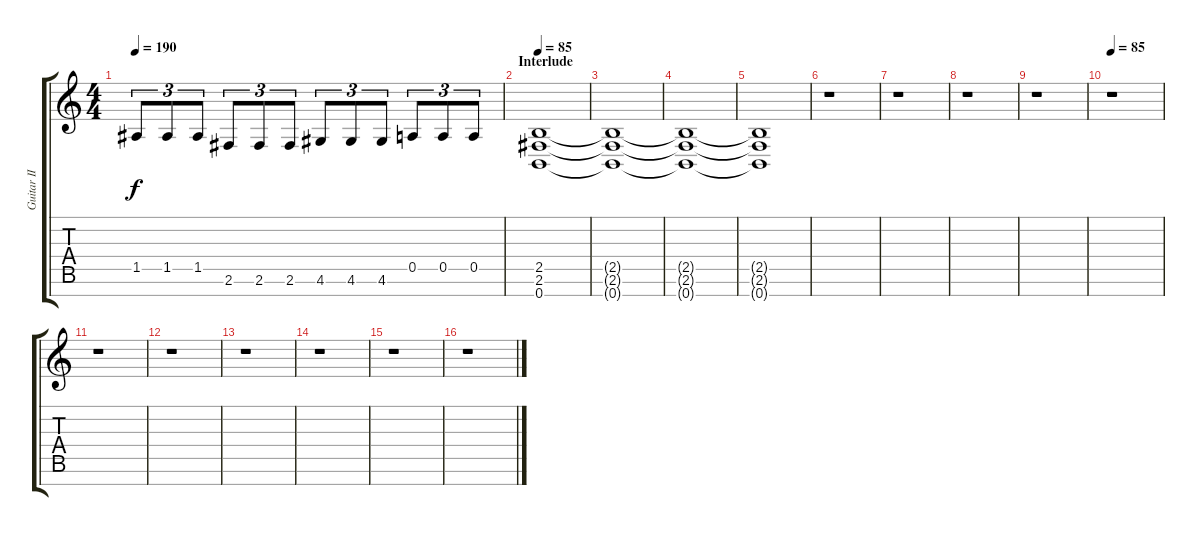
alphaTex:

\track ("Guitar II" "Guitar II") {instrument distortionguitar}
\staff {score tabs}
\tuning (E4 B3 G3 D3 A2 E2 B1) {hide}
\ts (4 4)
\tempo 190
\clef g2
\ks c
1.5.8{tu (3 2) dy f} 1.5.8{tu (3 2)} 1.5.8{tu (3 2)} 2.6.8{tu (3 2)} 2.6.8{tu (3 2)} 2.6.8{tu (3 2)} 4.6.8{tu (3 2)} 4.6.8{tu (3 2)} 4.6.8{tu (3 2)} 0.5.8{tu (3 2)} 0.5.8{tu (3 2)} 0.5.8{tu (3 2)} |
\section ("" "Interlude")
\tempo 85
(2.5 2.6 0.7).1 |
(2.5{t} 2.6{t} 0.7{t}).1 |
(2.5{t} 2.6{t} 0.7{t}).1{volume 0} |
(2.5{t} 2.6{t} 0.7{t}).1 |
r.1 |
r.1 |
r.1 |
r.1 |
\tempo 85
r.1 |
r.1 |
r.1 |
r.1 |
r.1 |
r.1 |
r.1
